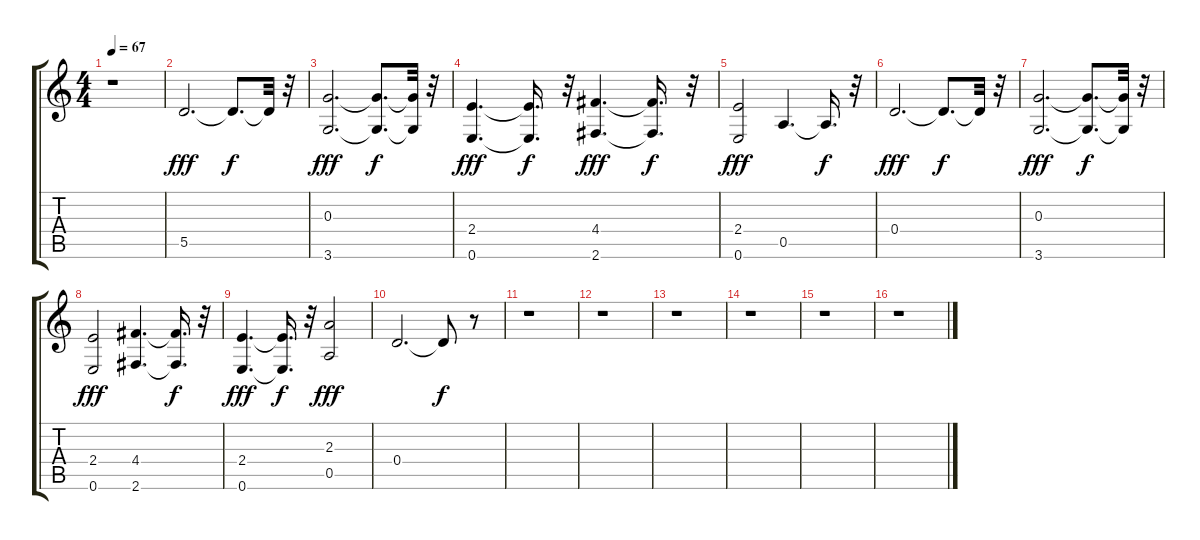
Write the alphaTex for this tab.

\track "" {instrument distortionguitar}
\staff {score tabs}
\tuning (E4 B3 G3 D3 A2 E2) {hide}
\ts (4 4)
\tempo 67
\clef g2
\ks c
r.1{dy fff} |
5.5.2{d} 5.5{t}.8{d dy f} 5.5{t}.32 r.32 |
(0.3 3.6).2{d dy fff} (0.3{t} 3.6{t}).8{d dy f} (0.3{t} 3.6{t}).32 r.32 |
(2.4 0.6).4{d dy fff} (2.4{t} 0.6{t}).16{d dy f} r.32 (4.4 2.6).4{d dy fff} (4.4{t} 2.6{t}).16{d dy f} r.32 |
(2.4 0.6).2{dy fff} 0.5.4{d} 0.5{t}.16{d dy f} r.32 |
0.4.2{d dy fff} 0.4{t}.8{d dy f} 0.4{t}.32 r.32 |
(0.3 3.6).2{d dy fff} (0.3{t} 3.6{t}).8{d dy f} (0.3{t} 3.6{t}).32 r.32 |
(2.4 0.6).2{dy fff} (4.4 2.6).4{d} (4.4{t} 2.6{t}).16{d dy f} r.32 |
(2.4 0.6).4{d dy fff} (2.4{t} 0.6{t}).16{d dy f} r.32 (2.3 0.5).2{dy fff} |
0.4.2{d} 0.4{t}.8{dy f} r.8 |
r.1 |
r.1 |
r.1 |
r.1 |
r.1 |
r.1
